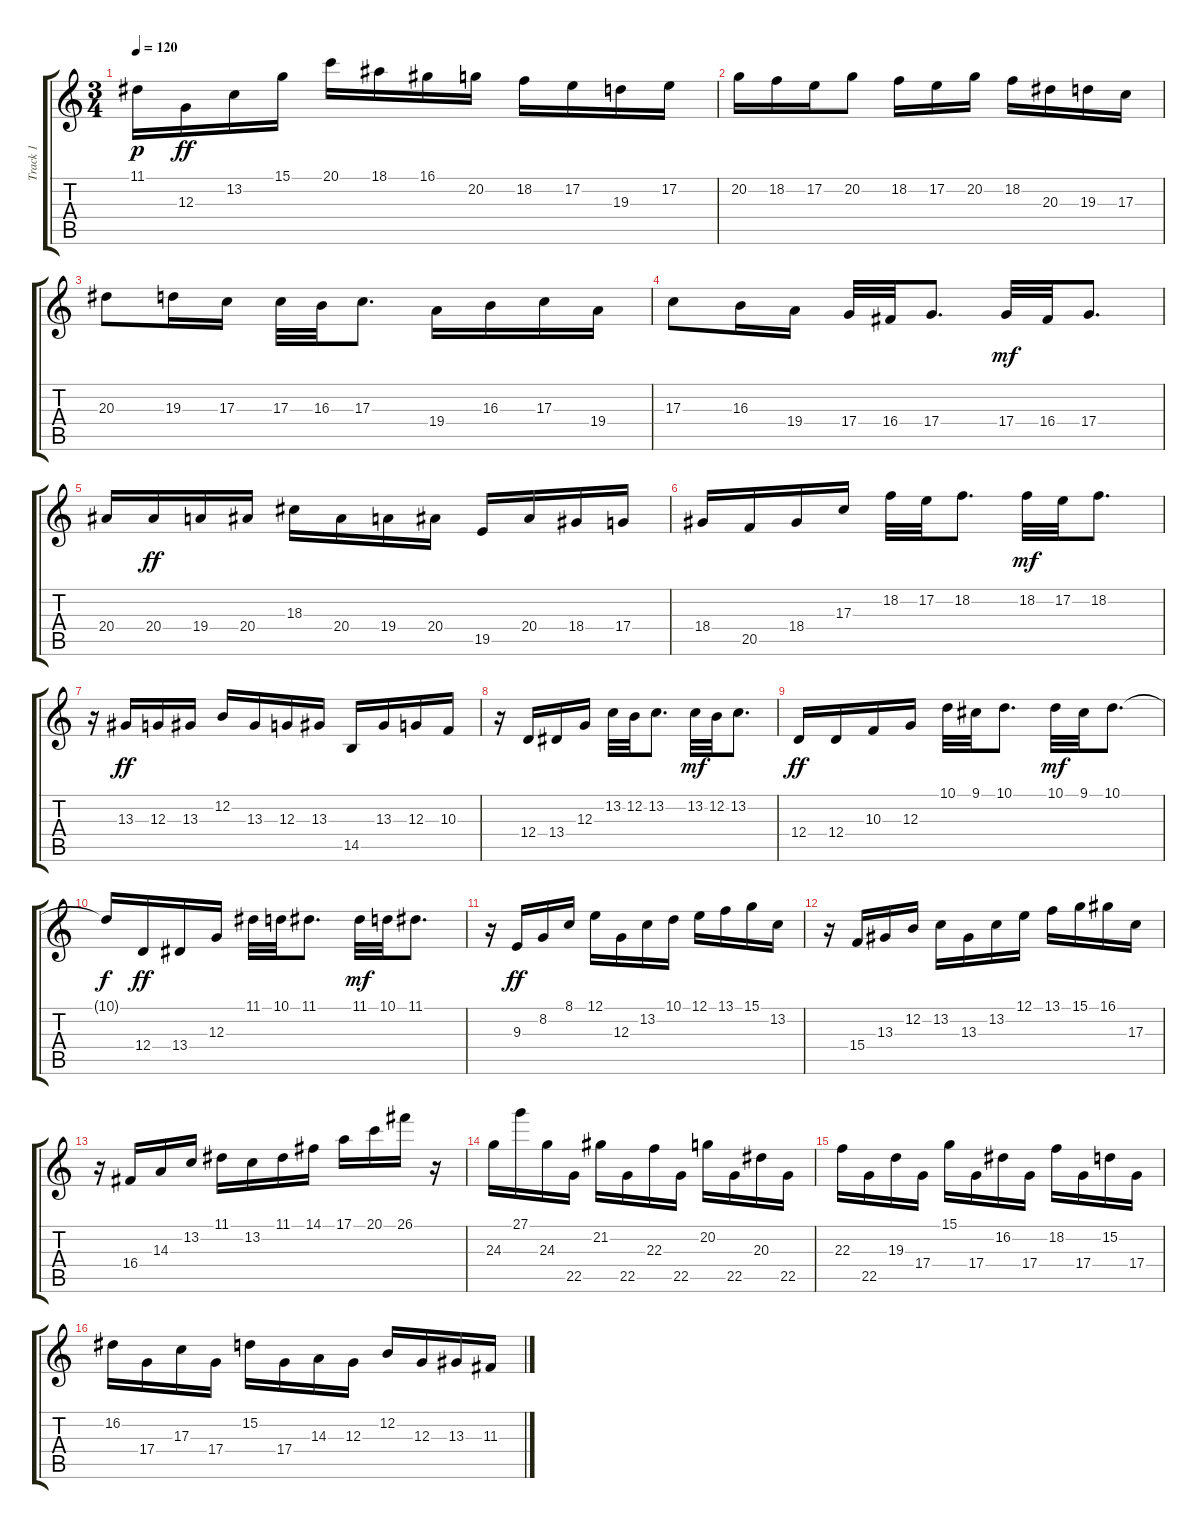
\track ("Track 1" "Track 1") {instrument violin}
\staff {score tabs}
\tuning (E4 B3 G3 D3 A2 E2) {hide}
\ts (3 4)
\tempo 120
\clef g2
\ks c
11.1.16{dy p} 12.3.16{dy ff} 13.2.16 15.1.16 20.1.16 18.1.16 16.1.16 20.2.16 18.2.16 17.2.16 19.3.16 17.2.16 |
20.2.16 18.2.16 17.2.16 20.2.8 18.2.16 17.2.16 20.2.16 18.2.16 20.3.16 19.3.16 17.3.16 |
20.3.8 19.3.16 17.3.16 17.3.32 16.3.32 17.3.8{d} 19.4.16 16.3.16 17.3.16 19.4.16 |
17.3.8 16.3.16 19.4.16 17.4.32 16.4.32 17.4.8{d} 17.4.32{dy mf} 16.4.32 17.4.8{d} |
20.4.16 20.4.16{dy ff} 19.4.16 20.4.16 18.3.16 20.4.16 19.4.16 20.4.16 19.5.16 20.4.16 18.4.16 17.4.16 |
18.4.16 20.5.16 18.4.16 17.3.16 18.2.32 17.2.32 18.2.8{d} 18.2.32{dy mf} 17.2.32 18.2.8{d} |
r.16 13.3.16{dy ff} 12.3.16 13.3.16 12.2.16 13.3.16 12.3.16 13.3.16 14.5.16 13.3.16 12.3.16 10.3.16 |
r.16 12.4.16 13.4.16 12.3.16 13.2.32 12.2.32 13.2.8{d} 13.2.32{dy mf} 12.2.32 13.2.8{d} |
12.4.16{dy ff} 12.4.16 10.3.16 12.3.16 10.1.32 9.1.32 10.1.8{d} 10.1.32{dy mf} 9.1.32 10.1.8{d} |
10.1{t}.16{dy f} 12.4.16{dy ff} 13.4.16 12.3.16 11.1.32 10.1.32 11.1.8{d} 11.1.32{dy mf} 10.1.32 11.1.8{d} |
r.16 9.3.16{dy ff} 8.2.16 8.1.16 12.1.16 12.3.16 13.2.16 10.1.16 12.1.16 13.1.16 15.1.16 13.2.16 |
r.16 15.4.16 13.3.16 12.2.16 13.2.16 13.3.16 13.2.16 12.1.16 13.1.16 15.1.16 16.1.16 17.3.16 |
r.16 16.4.16 14.3.16 13.2.16 11.1.16 13.2.16 11.1.16 14.1.16 17.1.16 20.1.16 26.1.16 r.16 |
24.3.16 27.1.16 24.3.16 22.5.16 21.2.16 22.5.16 22.3.16 22.5.16 20.2.16 22.5.16 20.3.16 22.5.16 |
22.3.16 22.5.16 19.3.16 17.4.16 15.1.16 17.4.16 16.2.16 17.4.16 18.2.16 17.4.16 15.2.16 17.4.16 |
16.2.16 17.4.16 17.3.16 17.4.16 15.2.16 17.4.16 14.3.16 12.3.16 12.2.16 12.3.16 13.3.16 11.3.16
